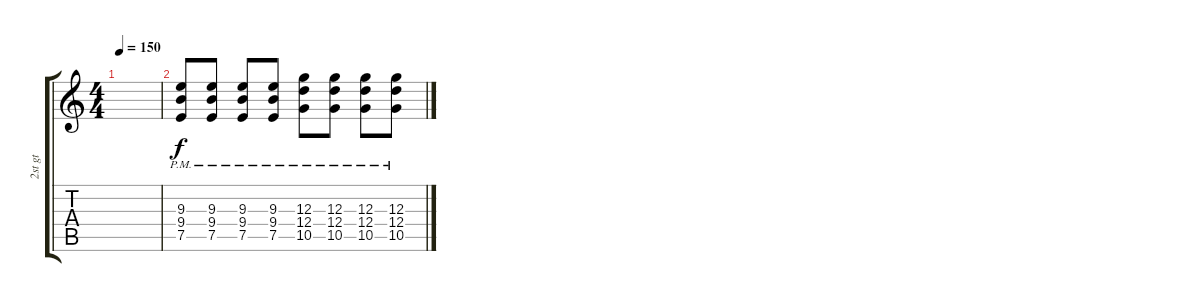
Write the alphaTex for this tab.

\track ("2st gt" "2st gt") {instrument electricguitarclean}
\staff {score tabs}
\tuning (E4 B3 G3 D3 A2 E2) {hide}
\ts (4 4)
\tempo 150
\clef g2
\ks c
|
(9.3 9.4 7.5{pm}).8 (9.3 9.4 7.5{pm}).8 (9.3 9.4 7.5{pm}).8 (9.3 9.4 7.5{pm}).8 (12.3 12.4 10.5{pm}).8 (12.3 12.4 10.5{pm}).8 (12.3 12.4 10.5{pm}).8 (12.3 12.4 10.5{pm}).8
